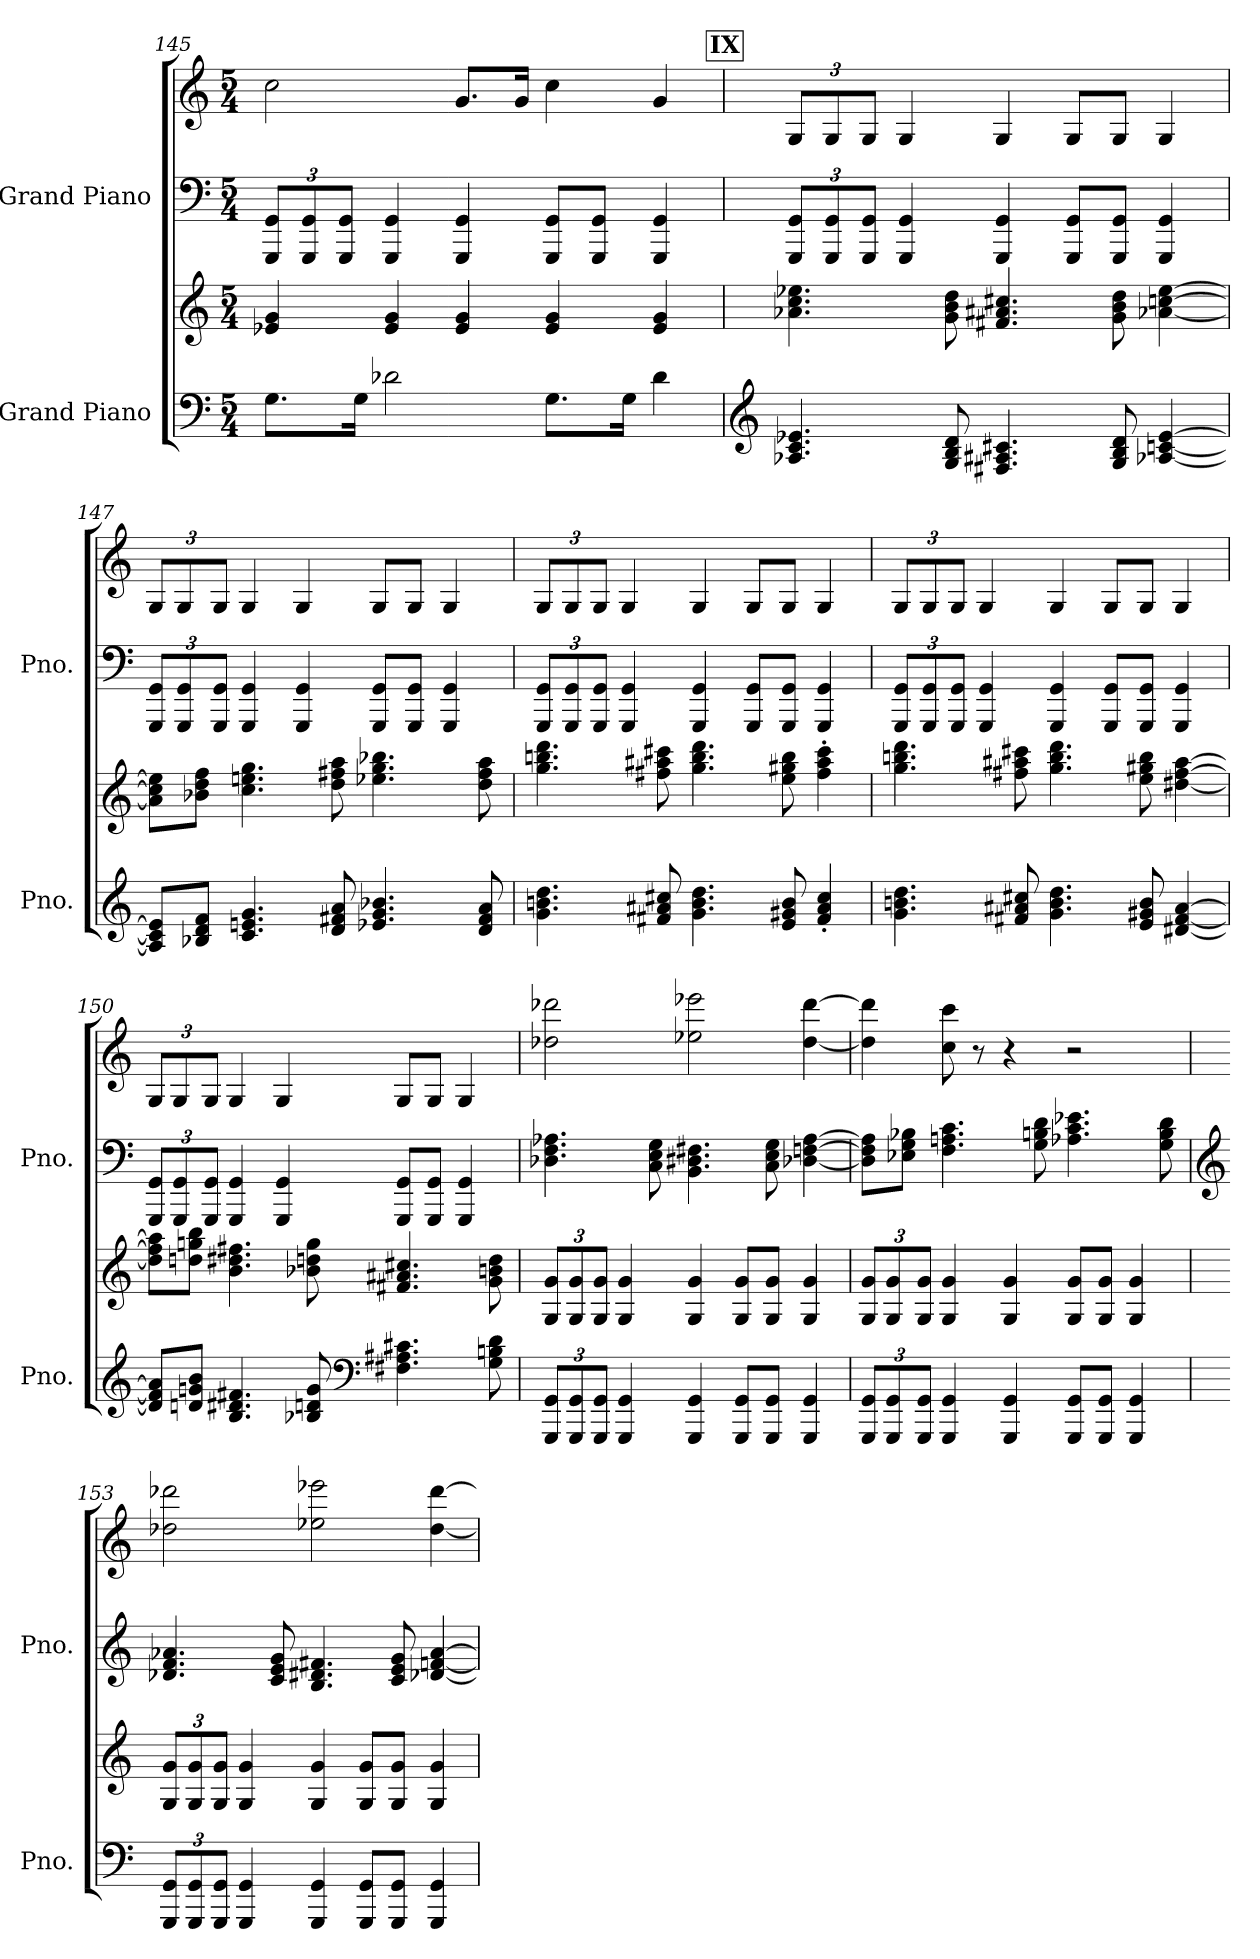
**kern	**kern	**kern	**kern
*part2	*part2	*part1	*part1
*staff4	*staff3	*staff2	*staff1
*I"Grand Piano	*	*I"Grand Piano	*
*I'Pno.	*	*I'Pno.	*
*clefF4	*clefG2	*clefF4	*clefG2
*k[]	*k[]	*k[]	*k[]
*M5/4	*M5/4	*M5/4	*M5/4
*	*	*Xbrackettup	*
=145	=145	=145	=145
8.G\L	4e-X/ 4g/	12GGG/ 12GG/L	2cc\
.	.	12GGG/ 12GG/	.
.	.	12GGG/ 12GG/J	.
16G\Jk	.	.	.
2d-X\	4e-/ 4g/	4GGG/ 4GG/	.
.	4e-/ 4g/	4GGG/ 4GG/	8.g/L
.	.	.	16g/Jk
8.G\L	4e-/ 4g/	8GGG/ 8GG/L	4cc\
.	.	8GGG/ 8GG/J	.
16G\Jk	.	.	.
4d-\	4e-/ 4g/	4GGG/ 4GG/	4g/
!!LO:LB:g=z
!!LO:REH:place=s1:a:B:fs=14:t=IX
=146	=146	=146	=146
*clefG2	*	*	*
*	*	*	*Xbrackettup
4.A-X/ 4.c/ 4.e-X/	4.a-X\ 4.cc\ 4.ee-X\	12GGG/ 12GG/L	12G/L
.	.	12GGG/ 12GG/	12G/
.	.	12GGG/ 12GG/J	12G/J
.	.	4GGG/ 4GG/	4G/
8G/ 8B/ 8d/	8g\ 8b\ 8dd\	.	.
4.F#X/ 4.A#X/ 4.c#X/	4.f#X/ 4.a#X/ 4.cc#X/	4GGG/ 4GG/	4G/
.	.	8GGG/ 8GG/L	8G/L
8G/ 8B/ 8d/	8g\ 8b\ 8dd\	8GGG/ 8GG/J	8G/J
[4A-X/ [4cn/ [4e-/	[4a-X\ [4ccn\ [4ee-\	4GGG/ 4GG/	4G/
=147	=147	=147	=147
8A-/] 8c/] 8e-/]L	8a-\] 8cc\] 8ee-\]L	12GGG/ 12GG/L	12G/L
.	.	12GGG/ 12GG/	12G/
8B-X/ 8d/ 8f/J	8b-X\ 8dd\ 8ff\J	.	.
.	.	12GGG/ 12GG/J	12G/J
4.c/ 4.en/ 4.g/	4.cc\ 4.een\ 4.gg\	4GGG/ 4GG/	4G/
.	.	4GGG/ 4GG/	4G/
8d/ 8f#X/ 8a/	8dd\ 8ff#X\ 8aa\	.	.
4.e-X/ 4.g/ 4.b-X/	4.ee-X\ 4.gg\ 4.bb-X\	8GGG/ 8GG/L	8G/L
.	.	8GGG/ 8GG/J	8G/J
.	.	4GGG/ 4GG/	4G/
8d/ 8f#/ 8a/	8dd\ 8ff#\ 8aa\	.	.
=148	=148	=148	=148
4.g\ 4.bn\ 4.dd\	4.gg\ 4.bbn\ 4.ddd\	12GGG/ 12GG/L	12G/L
.	.	12GGG/ 12GG/	12G/
.	.	12GGG/ 12GG/J	12G/J
.	.	4GGG/ 4GG/	4G/
8f#X/ 8a#X/ 8cc#X/	8ff#X\ 8aa#X\ 8ccc#X\	.	.
4.g\ 4.b\ 4.dd\	4.gg\ 4.bb\ 4.ddd\	4GGG/ 4GG/	4G/
.	.	8GGG/ 8GG/L	8G/L
8e/ 8g#X/ 8b/	8ee\ 8gg#X\ 8bb\	8GGG/ 8GG/J	8G/J
4f#/' 4a#/' 4cc#/'	4ff#\' 4aa#\' 4ccc#\'	4GGG/ 4GG/	4G/
!!LO:LB:g=z
=149	=149	=149	=149
4.g\ 4.bn\ 4.dd\	4.gg\ 4.bbn\ 4.ddd\	12GGG/ 12GG/L	12G/L
.	.	12GGG/ 12GG/	12G/
.	.	12GGG/ 12GG/J	12G/J
.	.	4GGG/ 4GG/	4G/
8f#X/ 8a#X/ 8cc#X/	8ff#X\ 8aa#X\ 8ccc#X\	.	.
4.g\ 4.b\ 4.dd\	4.gg\ 4.bb\ 4.ddd\	4GGG/ 4GG/	4G/
.	.	8GGG/ 8GG/L	8G/L
8e/ 8g#X/ 8b/	8ee\ 8gg#X\ 8bb\	8GGG/ 8GG/J	8G/J
[4d#X/ [4f#/ [4a#/	[4dd#X\ [4ff#\ [4aa#\	4GGG/ 4GG/	4G/
=150	=150	=150	=150
8d#/] 8f#/] 8a#/]L	8dd#\] 8ff#\] 8aa#\]L	12GGG/ 12GG/L	12G/L
.	.	12GGG/ 12GG/	12G/
8dn/ 8gn/ 8b/J	8ddn\ 8ggn\ 8bb\J	.	.
.	.	12GGG/ 12GG/J	12G/J
4.B/ 4.d#X/ 4.f#X/	4.b\ 4.dd#X\ 4.ff#X\	4GGG/ 4GG/	4G/
.	.	4GGG/ 4GG/	4G/
8B-X/ 8dn/ 8g/	8b-X\ 8ddn\ 8gg\	.	.
*clefF4	*	*	*
4.F#X\ 4.A#X\ 4.c#X\	4.f#X/ 4.a#X/ 4.cc#X/	8GGG/ 8GG/L	8G/L
.	.	8GGG/ 8GG/J	8G/J
.	.	4GGG/ 4GG/	4G/
8G\ 8Bn\ 8d\	8g\ 8bn\ 8dd\	.	.
=151	=151	=151	=151
*Xbrackettup	*Xbrackettup	*	*
12GGG/ 12GG/L	12G/ 12g/L	4.D-X\ 4.F\ 4.A-X\	2dd-X\ 2ddd-X\
12GGG/ 12GG/	12G/ 12g/	.	.
12GGG/ 12GG/J	12G/ 12g/J	.	.
4GGG/ 4GG/	4G/ 4g/	.	.
.	.	8C\ 8E\ 8G\	.
4GGG/ 4GG/	4G/ 4g/	4.BB\ 4.D#X\ 4.F#X\	2ee-X\ 2eee-X\
8GGG/ 8GG/L	8G/ 8g/L	.	.
8GGG/ 8GG/J	8G/ 8g/J	8C\ 8E\ 8G\	.
4GGG/ 4GG/	4G/ 4g/	[4D-X\ [4Fn\ [4A-\	[4dd-\ [4ddd-\
!!LO:PB:g=z
=152	=152	=152	=152
12GGG/ 12GG/L	12G/ 12g/L	8D-]\ 8F]\ 8A-]\L	4dd-\] 4ddd-\]
12GGG/ 12GG/	12G/ 12g/	.	.
.	.	8E-X\ 8G\ 8B-X\J	.
12GGG/ 12GG/J	12G/ 12g/J	.	.
4GGG/ 4GG/	4G/ 4g/	4.F\ 4.An\ 4.c\	8cc\ 8ccc\
.	.	.	8r
4GGG/ 4GG/	4G/ 4g/	.	4r
.	.	8G\ 8Bn\ 8d\	.
8GGG/ 8GG/L	8G/ 8g/L	4.A-X\ 4.c\ 4.e-X\	2r
8GGG/ 8GG/J	8G/ 8g/J	.	.
4GGG/ 4GG/	4G/ 4g/	.	.
.	.	8G\ 8B\ 8d\	.
=153	=153	=153	=153
*	*	*clefG2	*
12GGG/ 12GG/L	12G/ 12g/L	4.d-X/ 4.f/ 4.a-X/	2dd-X\ 2ddd-X\
12GGG/ 12GG/	12G/ 12g/	.	.
12GGG/ 12GG/J	12G/ 12g/J	.	.
4GGG/ 4GG/	4G/ 4g/	.	.
.	.	8c/ 8e/ 8g/	.
4GGG/ 4GG/	4G/ 4g/	4.B/ 4.d#X/ 4.f#X/	2ee-X\ 2eee-X\
8GGG/ 8GG/L	8G/ 8g/L	.	.
8GGG/ 8GG/J	8G/ 8g/J	8c/ 8e/ 8g/	.
4GGG/ 4GG/	4G/ 4g/	[4d-X/ [4fn/ [4a-/	[4dd-\ [4ddd-\
=	=	=	=
*-	*-	*-	*-
